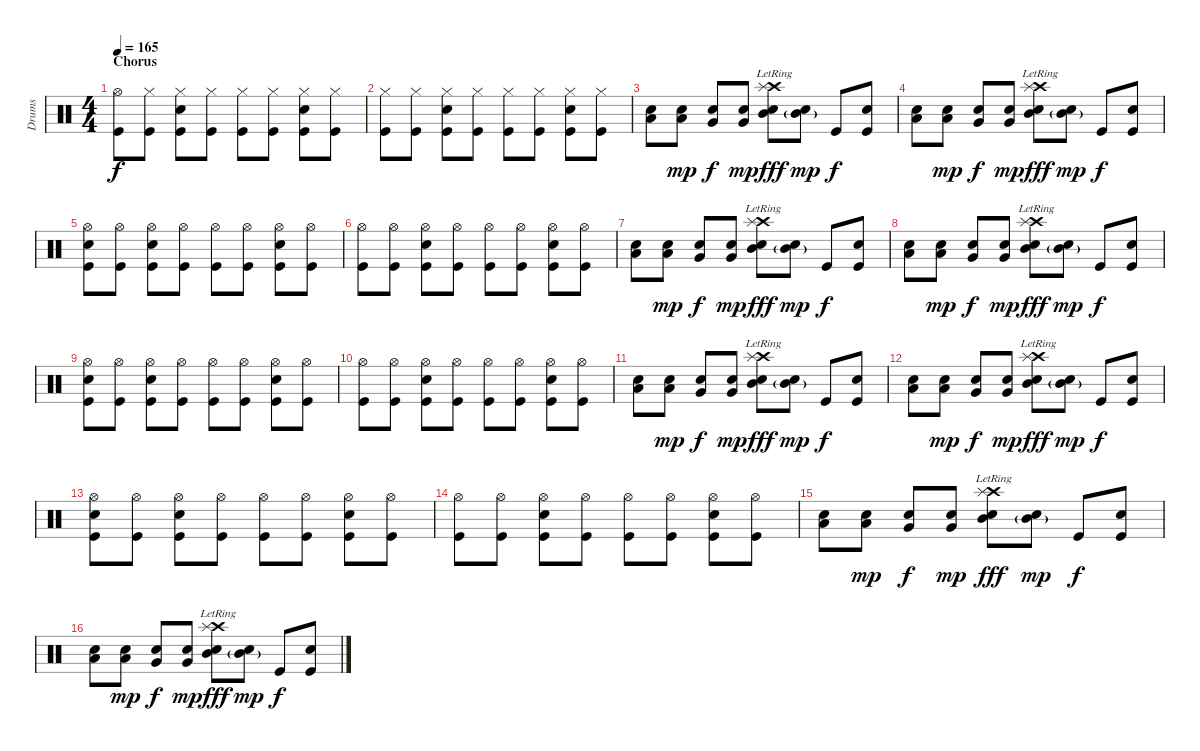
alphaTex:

\track ("Drums" "Drums") {instrument percussion}
\staff {score}
\articulation defaults
\ts (4 4)
\section ("" "Chorus")
\tempo 165
\clef neutral
\ks c
("Hi-Hat (open)" "Kick (hit)").8{dy f} ("Hi-Hat (closed)" "Kick (hit)").8 ("Hi-Hat (closed)" "Electric Snare (hit)" "Kick (hit)").8 ("Hi-Hat (closed)" "Kick (hit)").8 ("Hi-Hat (closed)" "Kick (hit)").8 ("Hi-Hat (closed)" "Kick (hit)").8 ("Hi-Hat (closed)" "Electric Snare (hit)" "Kick (hit)").8 ("Hi-Hat (closed)" "Kick (hit)").8 |
("Hi-Hat (closed)" "Kick (hit)").8 ("Hi-Hat (closed)" "Kick (hit)").8 ("Hi-Hat (closed)" "Electric Snare (hit)" "Kick (hit)").8 ("Hi-Hat (closed)" "Kick (hit)").8 ("Hi-Hat (closed)" "Kick (hit)").8 ("Hi-Hat (closed)" "Kick (hit)").8 ("Hi-Hat (closed)" "Electric Snare (hit)" "Kick (hit)").8 ("Hi-Hat (closed)" "Kick (hit)").8 |
("Low Tom (hit)" "Electric Snare (hit)").8 ("Low Tom (hit)" "Electric Snare (hit)").8{dy mp} ("Very Low Tom (hit)" "Electric Snare (hit)").8{dy f} ("Very Low Tom (hit)" "Electric Snare (hit)").8{dy mp} ("Mid Tom (hit)" "Crash high (hit)"{lr} "Splash (hit)"{lr} "Electric Snare (hit)").8{dy fff} ("Mid Tom (hit)"{g} "Electric Snare (hit)").8{dy mp} "Kick (hit)".8{dy f} ("Electric Snare (hit)" "Kick (hit)").8 |
("Low Tom (hit)" "Electric Snare (hit)").8 ("Low Tom (hit)" "Electric Snare (hit)").8{dy mp} ("Very Low Tom (hit)" "Electric Snare (hit)").8{dy f} ("Very Low Tom (hit)" "Electric Snare (hit)").8{dy mp} ("Mid Tom (hit)" "Crash high (hit)"{lr} "Splash (hit)"{lr} "Electric Snare (hit)").8{dy fff} ("Mid Tom (hit)"{g} "Electric Snare (hit)").8{dy mp} "Kick (hit)".8{dy f} ("Electric Snare (hit)" "Kick (hit)").8 |
("Hi-Hat (open)" "Electric Snare (hit)" "Kick (hit)").8 ("Hi-Hat (open)" "Kick (hit)").8 ("Hi-Hat (open)" "Electric Snare (hit)" "Kick (hit)").8 ("Hi-Hat (open)" "Kick (hit)").8 ("Hi-Hat (open)" "Kick (hit)").8 ("Hi-Hat (open)" "Kick (hit)").8 ("Hi-Hat (open)" "Electric Snare (hit)" "Kick (hit)").8 ("Hi-Hat (open)" "Kick (hit)").8 |
("Hi-Hat (open)" "Kick (hit)").8 ("Hi-Hat (open)" "Kick (hit)").8 ("Hi-Hat (open)" "Electric Snare (hit)" "Kick (hit)").8 ("Hi-Hat (open)" "Kick (hit)").8 ("Hi-Hat (open)" "Kick (hit)").8 ("Hi-Hat (open)" "Kick (hit)").8 ("Hi-Hat (open)" "Electric Snare (hit)" "Kick (hit)").8 ("Hi-Hat (open)" "Kick (hit)").8 |
("Low Tom (hit)" "Electric Snare (hit)").8 ("Low Tom (hit)" "Electric Snare (hit)").8{dy mp} ("Very Low Tom (hit)" "Electric Snare (hit)").8{dy f} ("Very Low Tom (hit)" "Electric Snare (hit)").8{dy mp} ("Mid Tom (hit)" "Crash high (hit)"{lr} "Splash (hit)"{lr} "Electric Snare (hit)").8{dy fff} ("Mid Tom (hit)"{g} "Electric Snare (hit)").8{dy mp} "Kick (hit)".8{dy f} ("Electric Snare (hit)" "Kick (hit)").8 |
("Low Tom (hit)" "Electric Snare (hit)").8 ("Low Tom (hit)" "Electric Snare (hit)").8{dy mp} ("Very Low Tom (hit)" "Electric Snare (hit)").8{dy f} ("Very Low Tom (hit)" "Electric Snare (hit)").8{dy mp} ("Mid Tom (hit)" "Crash high (hit)"{lr} "Splash (hit)"{lr} "Electric Snare (hit)").8{dy fff} ("Mid Tom (hit)"{g} "Electric Snare (hit)").8{dy mp} "Kick (hit)".8{dy f} ("Electric Snare (hit)" "Kick (hit)").8 |
("Hi-Hat (open)" "Snare (hit)" "Kick (hit)").8 ("Hi-Hat (open)" "Kick (hit)").8 ("Hi-Hat (open)" "Electric Snare (hit)" "Kick (hit)").8 ("Hi-Hat (open)" "Kick (hit)").8 ("Hi-Hat (open)" "Kick (hit)").8 ("Hi-Hat (open)" "Kick (hit)").8 ("Hi-Hat (open)" "Electric Snare (hit)" "Kick (hit)").8 ("Hi-Hat (open)" "Kick (hit)").8 |
("Hi-Hat (open)" "Kick (hit)").8 ("Hi-Hat (open)" "Kick (hit)").8 ("Hi-Hat (open)" "Electric Snare (hit)" "Kick (hit)").8 ("Hi-Hat (open)" "Kick (hit)").8 ("Hi-Hat (open)" "Kick (hit)").8 ("Hi-Hat (open)" "Kick (hit)").8 ("Hi-Hat (open)" "Electric Snare (hit)" "Kick (hit)").8 ("Hi-Hat (open)" "Kick (hit)").8 |
("Low Tom (hit)" "Electric Snare (hit)").8 ("Low Tom (hit)" "Electric Snare (hit)").8{dy mp} ("Very Low Tom (hit)" "Electric Snare (hit)").8{dy f} ("Very Low Tom (hit)" "Electric Snare (hit)").8{dy mp} ("Mid Tom (hit)" "Crash high (hit)"{lr} "Splash (hit)"{lr} "Electric Snare (hit)").8{dy fff} ("Mid Tom (hit)"{g} "Electric Snare (hit)").8{dy mp} "Kick (hit)".8{dy f} ("Electric Snare (hit)" "Kick (hit)").8 |
("Low Tom (hit)" "Electric Snare (hit)").8 ("Low Tom (hit)" "Electric Snare (hit)").8{dy mp} ("Very Low Tom (hit)" "Electric Snare (hit)").8{dy f} ("Very Low Tom (hit)" "Electric Snare (hit)").8{dy mp} ("Mid Tom (hit)" "Crash high (hit)"{lr} "Splash (hit)"{lr} "Electric Snare (hit)").8{dy fff} ("Mid Tom (hit)"{g} "Electric Snare (hit)").8{dy mp} "Kick (hit)".8{dy f} ("Electric Snare (hit)" "Kick (hit)").8 |
("Hi-Hat (open)" "Snare (hit)" "Kick (hit)").8 ("Hi-Hat (open)" "Kick (hit)").8 ("Hi-Hat (open)" "Electric Snare (hit)" "Kick (hit)").8 ("Hi-Hat (open)" "Kick (hit)").8 ("Hi-Hat (open)" "Kick (hit)").8 ("Hi-Hat (open)" "Kick (hit)").8 ("Hi-Hat (open)" "Electric Snare (hit)" "Kick (hit)").8 ("Hi-Hat (open)" "Kick (hit)").8 |
("Hi-Hat (open)" "Kick (hit)").8 ("Hi-Hat (open)" "Kick (hit)").8 ("Hi-Hat (open)" "Electric Snare (hit)" "Kick (hit)").8 ("Hi-Hat (open)" "Kick (hit)").8 ("Hi-Hat (open)" "Kick (hit)").8 ("Hi-Hat (open)" "Kick (hit)").8 ("Hi-Hat (open)" "Electric Snare (hit)" "Kick (hit)").8 ("Hi-Hat (open)" "Kick (hit)").8 |
("Low Tom (hit)" "Electric Snare (hit)").8 ("Low Tom (hit)" "Electric Snare (hit)").8{dy mp} ("Very Low Tom (hit)" "Electric Snare (hit)").8{dy f} ("Very Low Tom (hit)" "Electric Snare (hit)").8{dy mp} ("Mid Tom (hit)" "Crash high (hit)"{lr} "Splash (hit)"{lr} "Electric Snare (hit)").8{dy fff} ("Mid Tom (hit)"{g} "Electric Snare (hit)").8{dy mp} "Kick (hit)".8{dy f} ("Electric Snare (hit)" "Kick (hit)").8 |
("Low Tom (hit)" "Electric Snare (hit)").8 ("Low Tom (hit)" "Electric Snare (hit)").8{dy mp} ("Very Low Tom (hit)" "Electric Snare (hit)").8{dy f} ("Very Low Tom (hit)" "Electric Snare (hit)").8{dy mp} ("Mid Tom (hit)" "Crash high (hit)"{lr} "Splash (hit)"{lr} "Electric Snare (hit)").8{dy fff} ("Mid Tom (hit)"{g} "Electric Snare (hit)").8{dy mp} "Kick (hit)".8{dy f} ("Electric Snare (hit)" "Kick (hit)").8
